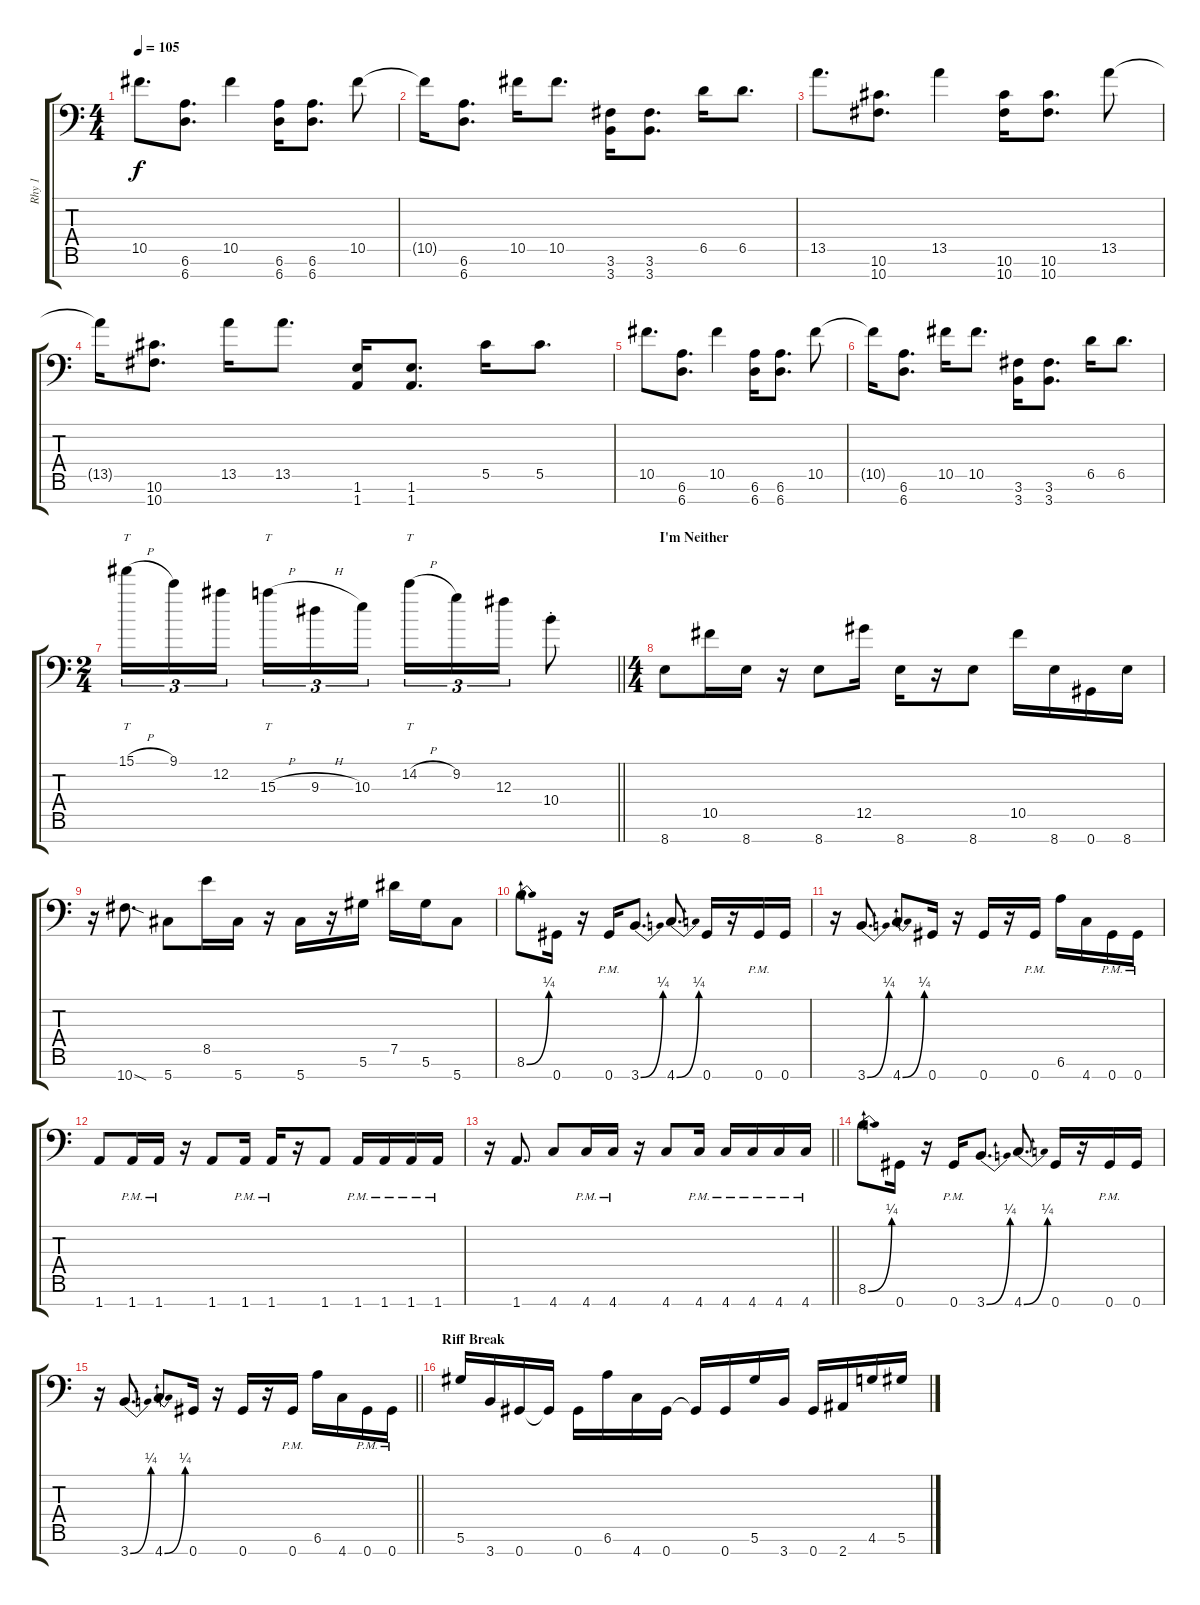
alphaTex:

\track ("Rhy 1" "Rhy 1") {instrument distortionguitar}
\staff {score tabs}
\tuning (Eb4 Bb3 Gb3 Db3 Ab2 Eb2 Ab1) {hide}
\ts (4 4)
\tempo 105
\clef f4
\ks c
10.5.8{d dy f} (6.6 6.7).8{d} 10.5.4 (6.6 6.7).16 (6.6 6.7).8{d} 10.5.8 |
10.5{t}.16 (6.6 6.7).8{d} 10.5.16 10.5.8{d} (3.6 3.7).16 (3.6 3.7).8{d} 6.5.16 6.5.8{d} |
13.5.8{d} (10.6 10.7).8{d} 13.5.4 (10.6 10.7).16 (10.6 10.7).8{d} 13.5.8 |
13.5{t}.16 (10.6 10.7).8{d} 13.5.16 13.5.8{d} (1.6 1.7).16 (1.6 1.7).8{d} 5.5.16 5.5.8{d} |
10.5.8{d} (6.6 6.7).8{d} 10.5.4 (6.6 6.7).16 (6.6 6.7).8{d} 10.5.8 |
10.5{t}.16 (6.6 6.7).8{d} 10.5.16 10.5.8{d} (3.6 3.7).16 (3.6 3.7).8{d} 6.5.16 6.5.8{d} |
\ts (2 4)
\barLineRight lightlight
15.1{h}.16{tt tu (3 2)} 9.1.16{tu (3 2)} 12.2.16{tu (3 2) beam splitsecondary} 15.3{h}.16{tt tu (3 2)} 9.3{h}.16{tu (3 2)} 10.3.16{tu (3 2)} 14.2{h}.16{tt tu (3 2)} 9.2.16{tu (3 2)} 12.3.16{tu (3 2)} 10.4{st}.8 |
\ts (4 4)
\section ("" "I'm Neither")
8.7.8 10.5.16 8.7.16 r.16 8.7.8 12.5.16 8.7.16 r.16 8.7.8 10.5.16 8.7.16 0.7.16 8.7.16 |
r.16 10.7{sod}.8{d} 5.7.8 8.5.16 5.7.16 r.16 5.7.16 r.16 5.6.16 7.5.16 5.6.16 5.7.8 |
8.6{be (bend 0 0 60 1)}.8{d} 0.7.16 r.16 0.7{pm}.16 3.7{be (bend 0 0 60 1)}.8{d} 4.7{be (bend 0 0 60 1)}.8{d} 0.7.16 r.16 0.7{pm}.16 0.7.16 |
r.16 3.7{be (bend 0 0 60 1)}.8{d} 4.7{be (bend 0 0 60 1)}.8{d} 0.7.16 r.16 0.7.16 r.16 0.7{pm}.16 6.6.16 4.7.16 0.7{pm}.16 0.7{pm}.16 |
1.7.8 1.7{pm}.16 1.7{pm}.16 r.16 1.7.8 1.7{pm}.16 1.7{pm}.16 r.16 1.7.8 1.7{pm}.16 1.7{pm}.16 1.7{pm}.16 1.7{pm}.16 |
\barLineRight lightlight
r.16 1.7.8{d} 4.7.8 4.7{pm}.16 4.7{pm}.16 r.16 4.7.8 4.7{pm}.16 4.7{pm}.16 4.7{pm}.16 4.7{pm}.16 4.7{pm}.16 |
8.6{be (bend 0 0 60 1)}.8{d} 0.7.16 r.16 0.7{pm}.16 3.7{be (bend 0 0 60 1)}.8{d} 4.7{be (bend 0 0 60 1)}.8{d} 0.7.16 r.16 0.7{pm}.16 0.7.16 |
\barLineRight lightlight
r.16 3.7{be (bend 0 0 60 1)}.8{d} 4.7{be (bend 0 0 60 1)}.8{d} 0.7.16 r.16 0.7.16 r.16 0.7{pm}.16 6.6.16 4.7.16 0.7{pm}.16 0.7{pm}.16 |
\section ("" "Riff Break")
5.6.16 3.7.16 0.7.16 0.7{t}.16 0.7.16 6.6.16 4.7.16 0.7.16 0.7{t}.16 0.7.16 5.6.16 3.7.16 0.7.16 2.7.16 4.6.16 5.6.16
